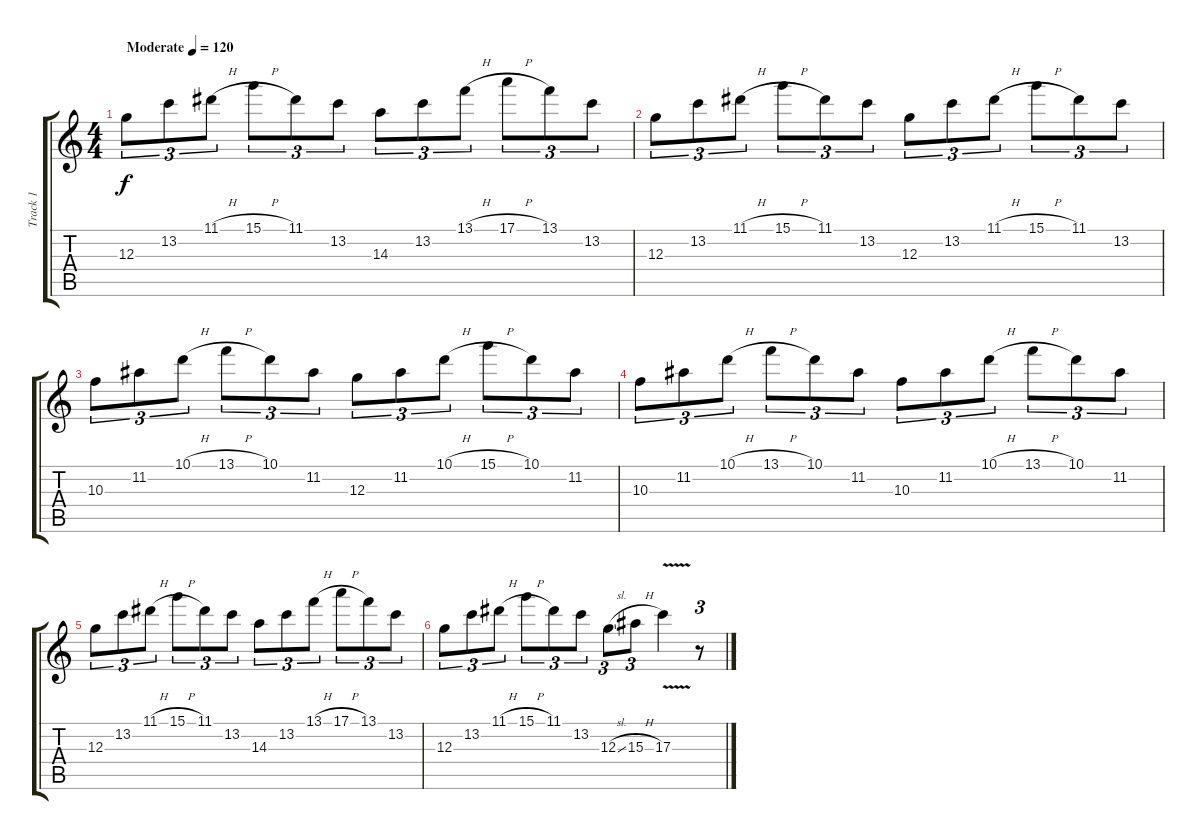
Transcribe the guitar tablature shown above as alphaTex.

\track ("Track 1" "Track 1") {instrument acousticguitarsteel}
\staff {score tabs}
\tuning (E4 B3 G3 D3 A2 E2) {hide}
\ts (4 4)
\tempo (120 "Moderate")
\clef g2
\ks c
12.3.8{tu (3 2) dy f instrument acousticguitarsteel} 13.2.8{tu (3 2)} 11.1{h}.8{tu (3 2)} 15.1{h}.8{tu (3 2)} 11.1.8{tu (3 2)} 13.2.8{tu (3 2)} 14.3.8{tu (3 2)} 13.2.8{tu (3 2)} 13.1{h}.8{tu (3 2)} 17.1{h}.8{tu (3 2)} 13.1.8{tu (3 2)} 13.2.8{tu (3 2)} |
12.3.8{tu (3 2)} 13.2.8{tu (3 2)} 11.1{h}.8{tu (3 2)} 15.1{h}.8{tu (3 2)} 11.1.8{tu (3 2)} 13.2.8{tu (3 2)} 12.3.8{tu (3 2)} 13.2.8{tu (3 2)} 11.1{h}.8{tu (3 2)} 15.1{h}.8{tu (3 2)} 11.1.8{tu (3 2)} 13.2.8{tu (3 2)} |
10.3.8{tu (3 2)} 11.2.8{tu (3 2)} 10.1{h}.8{tu (3 2)} 13.1{h}.8{tu (3 2)} 10.1.8{tu (3 2)} 11.2.8{tu (3 2)} 12.3.8{tu (3 2)} 11.2.8{tu (3 2)} 10.1{h}.8{tu (3 2)} 15.1{h}.8{tu (3 2)} 10.1.8{tu (3 2)} 11.2.8{tu (3 2)} |
10.3.8{tu (3 2)} 11.2.8{tu (3 2)} 10.1{h}.8{tu (3 2)} 13.1{h}.8{tu (3 2)} 10.1.8{tu (3 2)} 11.2.8{tu (3 2)} 10.3.8{tu (3 2)} 11.2.8{tu (3 2)} 10.1{h}.8{tu (3 2)} 13.1{h}.8{tu (3 2)} 10.1.8{tu (3 2)} 11.2.8{tu (3 2)} |
12.3.8{tu (3 2)} 13.2.8{tu (3 2)} 11.1{h}.8{tu (3 2)} 15.1{h}.8{tu (3 2)} 11.1.8{tu (3 2)} 13.2.8{tu (3 2)} 14.3.8{tu (3 2)} 13.2.8{tu (3 2)} 13.1{h}.8{tu (3 2)} 17.1{h}.8{tu (3 2)} 13.1.8{tu (3 2)} 13.2.8{tu (3 2)} |
12.3.8{tu (3 2)} 13.2.8{tu (3 2)} 11.1{h}.8{tu (3 2)} 15.1{h}.8{tu (3 2)} 11.1.8{tu (3 2)} 13.2.8{tu (3 2)} 12.3{sl}.8{tu (3 2)} 15.3{h}.8{tu (3 2)} 17.3{v}.4 r.8{tu (3 2)}
